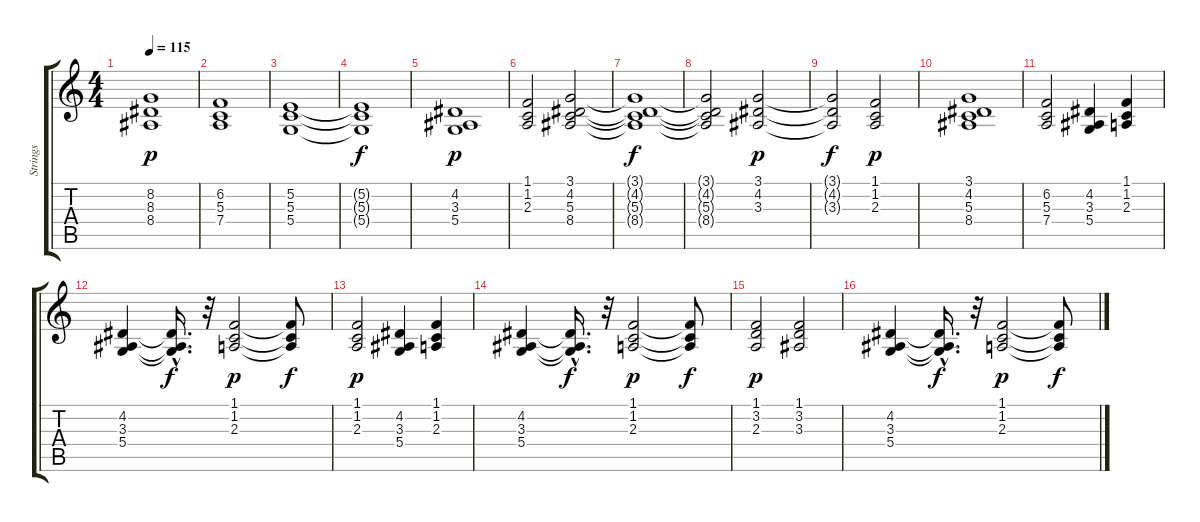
\track ("Strings" "Strings") {instrument synthvoice}
\staff {score tabs}
\tuning (E4 B3 G3 D3 A2 E2) {hide}
\ts (4 4)
\tempo 115
\clef g2
\ks c
(8.2 8.3 8.4).1{dy p} |
(6.2 5.3 7.4).1 |
(5.2 5.3 5.4).1 |
(5.2{t} 5.3{t} 5.4{t}).1{dy f} |
(4.2 3.3 5.4).1{dy p} |
(1.1 1.2 2.3).2 (3.1 4.2 5.3 8.4).2 |
(3.1{t} 4.2{t} 5.3{t} 8.4{t}).1{dy f} |
(3.1{t} 4.2{t} 5.3{t} 8.4{t}).2 (3.1 4.2 3.3).2{dy p} |
(3.1{t} 4.2{t} 3.3{t}).2{dy f} (1.1 1.2 2.3).2{dy p} |
(3.1 4.2 5.3 8.4).1 |
(6.2 5.3 7.4).2 (4.2 3.3 5.4).4 (1.1 1.2 2.3).4 |
(4.2 3.3 5.4).4 (4.2{hac t} 3.3{hac t} 5.4{hac t}).16{d dy f} r.32 (1.1 1.2 2.3).2{dy p} (1.1{t} 1.2{t} 2.3{t}).8{dy f} |
(1.1 1.2 2.3).2{dy p} (4.2 3.3 5.4).4 (1.1 1.2 2.3).4 |
(4.2 3.3 5.4).4 (4.2{hac t} 3.3{hac t} 5.4{hac t}).16{d dy f} r.32 (1.1 1.2 2.3).2{dy p} (1.1{t} 1.2{t} 2.3{t}).8{dy f} |
(1.1 3.2 2.3).2{dy p} (1.1 3.2 3.3).2 |
(4.2 3.3 5.4).4 (4.2{hac t} 3.3{hac t} 5.4{hac t}).16{d dy f} r.32 (1.1 1.2 2.3).2{dy p} (1.1{t} 1.2{t} 2.3{t}).8{dy f}
